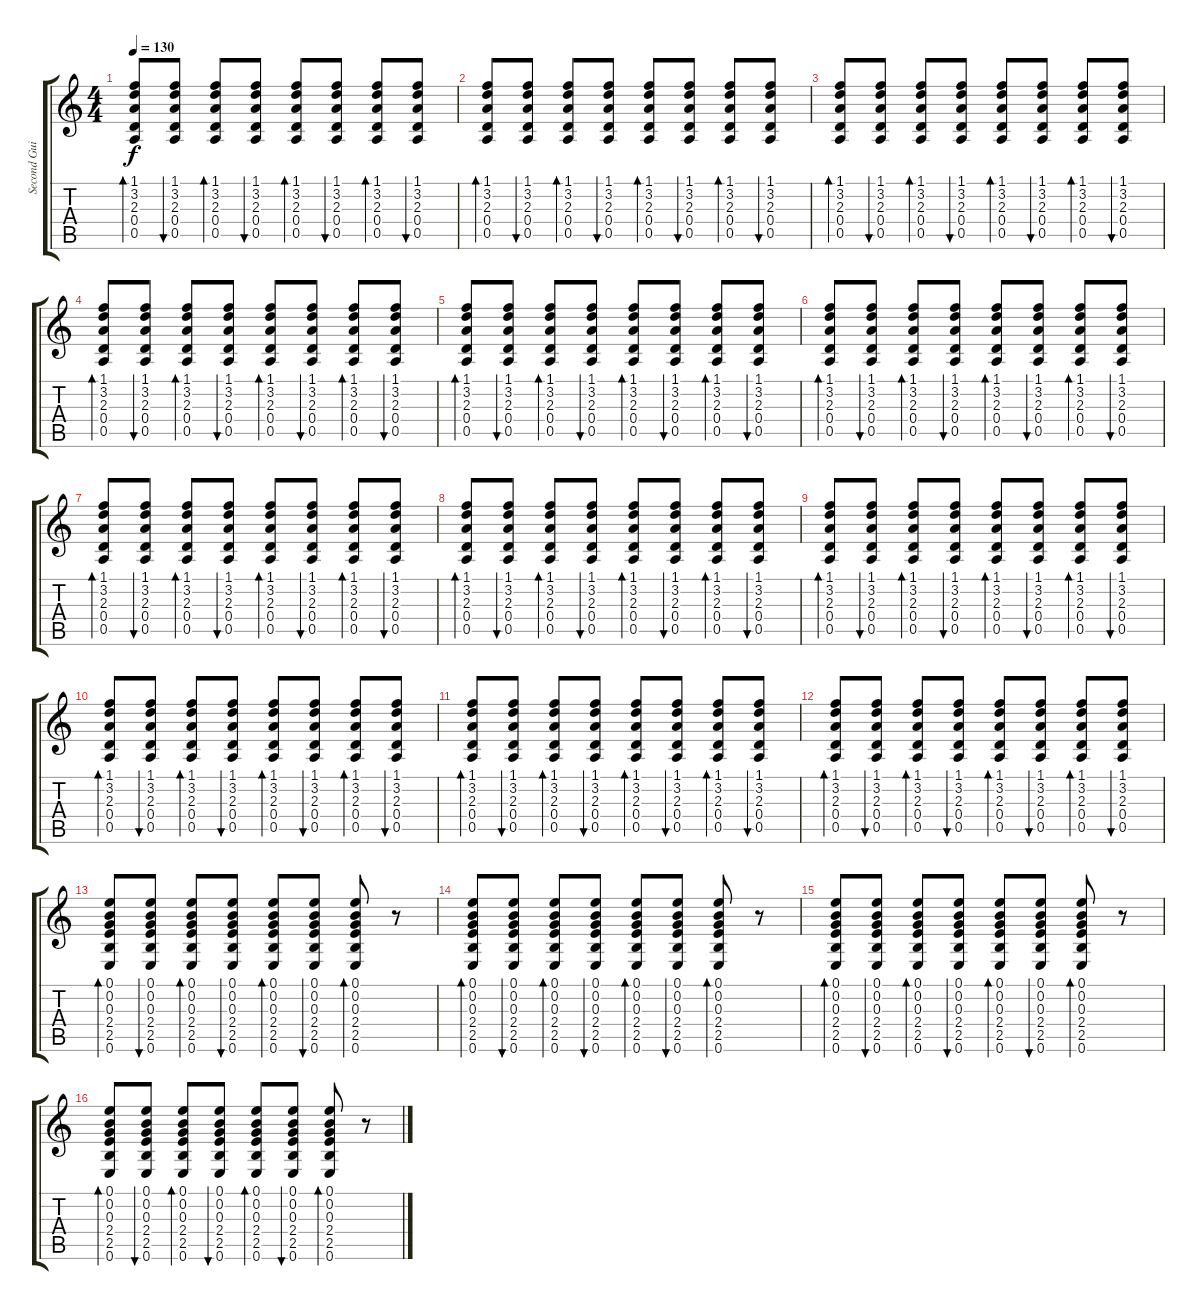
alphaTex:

\track ("Second Guitar" "Second Gui") {instrument acousticguitarsteel}
\staff {score tabs}
\tuning (E4 B3 G3 D3 A2 E2) {hide}
\ts (4 4)
\tempo 130
\clef g2
\ks c
(1.1 3.2 2.3 0.4 0.5).8{bd 60 dy f} (1.1 3.2 2.3 0.4 0.5).8{bu 60} (1.1 3.2 2.3 0.4 0.5).8{bd 60} (1.1 3.2 2.3 0.4 0.5).8{bu 60} (1.1 3.2 2.3 0.4 0.5).8{bd 60} (1.1 3.2 2.3 0.4 0.5).8{bu 60} (1.1 3.2 2.3 0.4 0.5).8{bd 60} (1.1 3.2 2.3 0.4 0.5).8{bu 60} |
(1.1 3.2 2.3 0.4 0.5).8{bd 60} (1.1 3.2 2.3 0.4 0.5).8{bu 60} (1.1 3.2 2.3 0.4 0.5).8{bd 60} (1.1 3.2 2.3 0.4 0.5).8{bu 60} (1.1 3.2 2.3 0.4 0.5).8{bd 60} (1.1 3.2 2.3 0.4 0.5).8{bu 60} (1.1 3.2 2.3 0.4 0.5).8{bd 60} (1.1 3.2 2.3 0.4 0.5).8{bu 60} |
(1.1 3.2 2.3 0.4 0.5).8{bd 60} (1.1 3.2 2.3 0.4 0.5).8{bu 60} (1.1 3.2 2.3 0.4 0.5).8{bd 60} (1.1 3.2 2.3 0.4 0.5).8{bu 60} (1.1 3.2 2.3 0.4 0.5).8{bd 60} (1.1 3.2 2.3 0.4 0.5).8{bu 60} (1.1 3.2 2.3 0.4 0.5).8{bd 60} (1.1 3.2 2.3 0.4 0.5).8{bu 60} |
(1.1 3.2 2.3 0.4 0.5).8{bd 60} (1.1 3.2 2.3 0.4 0.5).8{bu 60} (1.1 3.2 2.3 0.4 0.5).8{bd 60} (1.1 3.2 2.3 0.4 0.5).8{bu 60} (1.1 3.2 2.3 0.4 0.5).8{bd 60} (1.1 3.2 2.3 0.4 0.5).8{bu 60} (1.1 3.2 2.3 0.4 0.5).8{bd 60} (1.1 3.2 2.3 0.4 0.5).8{bu 60} |
(1.1 3.2 2.3 0.4 0.5).8{bd 60} (1.1 3.2 2.3 0.4 0.5).8{bu 60} (1.1 3.2 2.3 0.4 0.5).8{bd 60} (1.1 3.2 2.3 0.4 0.5).8{bu 60} (1.1 3.2 2.3 0.4 0.5).8{bd 60} (1.1 3.2 2.3 0.4 0.5).8{bu 60} (1.1 3.2 2.3 0.4 0.5).8{bd 60} (1.1 3.2 2.3 0.4 0.5).8{bu 60} |
(1.1 3.2 2.3 0.4 0.5).8{bd 60} (1.1 3.2 2.3 0.4 0.5).8{bu 60} (1.1 3.2 2.3 0.4 0.5).8{bd 60} (1.1 3.2 2.3 0.4 0.5).8{bu 60} (1.1 3.2 2.3 0.4 0.5).8{bd 60} (1.1 3.2 2.3 0.4 0.5).8{bu 60} (1.1 3.2 2.3 0.4 0.5).8{bd 60} (1.1 3.2 2.3 0.4 0.5).8{bu 60} |
(1.1 3.2 2.3 0.4 0.5).8{bd 60} (1.1 3.2 2.3 0.4 0.5).8{bu 60} (1.1 3.2 2.3 0.4 0.5).8{bd 60} (1.1 3.2 2.3 0.4 0.5).8{bu 60} (1.1 3.2 2.3 0.4 0.5).8{bd 60} (1.1 3.2 2.3 0.4 0.5).8{bu 60} (1.1 3.2 2.3 0.4 0.5).8{bd 60} (1.1 3.2 2.3 0.4 0.5).8{bu 60} |
(1.1 3.2 2.3 0.4 0.5).8{bd 60} (1.1 3.2 2.3 0.4 0.5).8{bu 60} (1.1 3.2 2.3 0.4 0.5).8{bd 60} (1.1 3.2 2.3 0.4 0.5).8{bu 60} (1.1 3.2 2.3 0.4 0.5).8{bd 60} (1.1 3.2 2.3 0.4 0.5).8{bu 60} (1.1 3.2 2.3 0.4 0.5).8{bd 60} (1.1 3.2 2.3 0.4 0.5).8{bu 60} |
(1.1 3.2 2.3 0.4 0.5).8{bd 60} (1.1 3.2 2.3 0.4 0.5).8{bu 60} (1.1 3.2 2.3 0.4 0.5).8{bd 60} (1.1 3.2 2.3 0.4 0.5).8{bu 60} (1.1 3.2 2.3 0.4 0.5).8{bd 60} (1.1 3.2 2.3 0.4 0.5).8{bu 60} (1.1 3.2 2.3 0.4 0.5).8{bd 60} (1.1 3.2 2.3 0.4 0.5).8{bu 60} |
(1.1 3.2 2.3 0.4 0.5).8{bd 60} (1.1 3.2 2.3 0.4 0.5).8{bu 60} (1.1 3.2 2.3 0.4 0.5).8{bd 60} (1.1 3.2 2.3 0.4 0.5).8{bu 60} (1.1 3.2 2.3 0.4 0.5).8{bd 60} (1.1 3.2 2.3 0.4 0.5).8{bu 60} (1.1 3.2 2.3 0.4 0.5).8{bd 60} (1.1 3.2 2.3 0.4 0.5).8{bu 60} |
(1.1 3.2 2.3 0.4 0.5).8{bd 60} (1.1 3.2 2.3 0.4 0.5).8{bu 60} (1.1 3.2 2.3 0.4 0.5).8{bd 60} (1.1 3.2 2.3 0.4 0.5).8{bu 60} (1.1 3.2 2.3 0.4 0.5).8{bd 60} (1.1 3.2 2.3 0.4 0.5).8{bu 60} (1.1 3.2 2.3 0.4 0.5).8{bd 60} (1.1 3.2 2.3 0.4 0.5).8{bu 60} |
(1.1 3.2 2.3 0.4 0.5).8{bd 60} (1.1 3.2 2.3 0.4 0.5).8{bu 60} (1.1 3.2 2.3 0.4 0.5).8{bd 60} (1.1 3.2 2.3 0.4 0.5).8{bu 60} (1.1 3.2 2.3 0.4 0.5).8{bd 60} (1.1 3.2 2.3 0.4 0.5).8{bu 60} (1.1 3.2 2.3 0.4 0.5).8{bd 60} (1.1 3.2 2.3 0.4 0.5).8{bu 60} |
(0.1 0.2 0.3 2.4 2.5 0.6).8{bd 60} (0.1 0.2 0.3 2.4 2.5 0.6).8{bu 60} (0.1 0.2 0.3 2.4 2.5 0.6).8{bd 60} (0.1 0.2 0.3 2.4 2.5 0.6).8{bu 60} (0.1 0.2 0.3 2.4 2.5 0.6).8{bd 60} (0.1 0.2 0.3 2.4 2.5 0.6).8{bu 60} (0.1 0.2 0.3 2.4 2.5 0.6).8{bd 60} r.8 |
(0.1 0.2 0.3 2.4 2.5 0.6).8{bd 60} (0.1 0.2 0.3 2.4 2.5 0.6).8{bu 60} (0.1 0.2 0.3 2.4 2.5 0.6).8{bd 60} (0.1 0.2 0.3 2.4 2.5 0.6).8{bu 60} (0.1 0.2 0.3 2.4 2.5 0.6).8{bd 60} (0.1 0.2 0.3 2.4 2.5 0.6).8{bu 60} (0.1 0.2 0.3 2.4 2.5 0.6).8{bd 60} r.8 |
(0.1 0.2 0.3 2.4 2.5 0.6).8{bd 60} (0.1 0.2 0.3 2.4 2.5 0.6).8{bu 60} (0.1 0.2 0.3 2.4 2.5 0.6).8{bd 60} (0.1 0.2 0.3 2.4 2.5 0.6).8{bu 60} (0.1 0.2 0.3 2.4 2.5 0.6).8{bd 60} (0.1 0.2 0.3 2.4 2.5 0.6).8{bu 60} (0.1 0.2 0.3 2.4 2.5 0.6).8{bd 60} r.8 |
(0.1 0.2 0.3 2.4 2.5 0.6).8{bd 60} (0.1 0.2 0.3 2.4 2.5 0.6).8{bu 60} (0.1 0.2 0.3 2.4 2.5 0.6).8{bd 60} (0.1 0.2 0.3 2.4 2.5 0.6).8{bu 60} (0.1 0.2 0.3 2.4 2.5 0.6).8{bd 60} (0.1 0.2 0.3 2.4 2.5 0.6).8{bu 60} (0.1 0.2 0.3 2.4 2.5 0.6).8{bd 60} r.8
